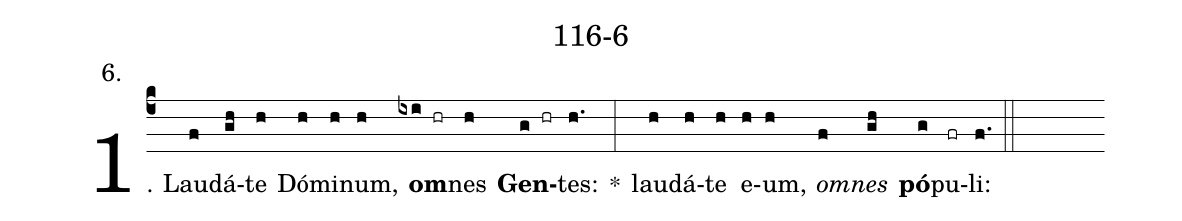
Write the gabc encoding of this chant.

name: 116-6;
annotation: 6.;
%%
(c4)1. Lau(f)dá(gh)te(h) Dó(h)mi(h)num,(h) <b>om</b>(ixi hr)nes(h) <b>Gen</b>(g hr)tes:(h.) *(:) lau(h)dá(h)te(h) e(h)um,(h) <i>om</i>(f)<i>nes</i>(gh) <b>pó</b>(g)pu(fr)li:(f.) (::)
